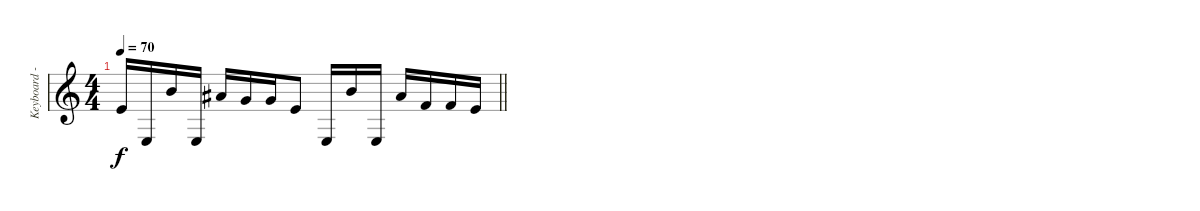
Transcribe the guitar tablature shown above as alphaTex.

\track ("Keyboard - Lead C" "Keyboard -") {instrument lead1square}
\staff {score}
\tuning (E4 B3 G3 D3 A2 E2) {hide}
\ts (4 4)
\tempo 70
\clef g2
\barLineRight lightlight
\ks c
0.1{t}.16{dy f} 2.4.16 7.1.16 2.4.16 6.1.16 3.1.16 3.1.16 0.1.8 2.4.16 7.1.16 2.4.16 6.1.16 1.1.16 1.1.16 0.1.16
